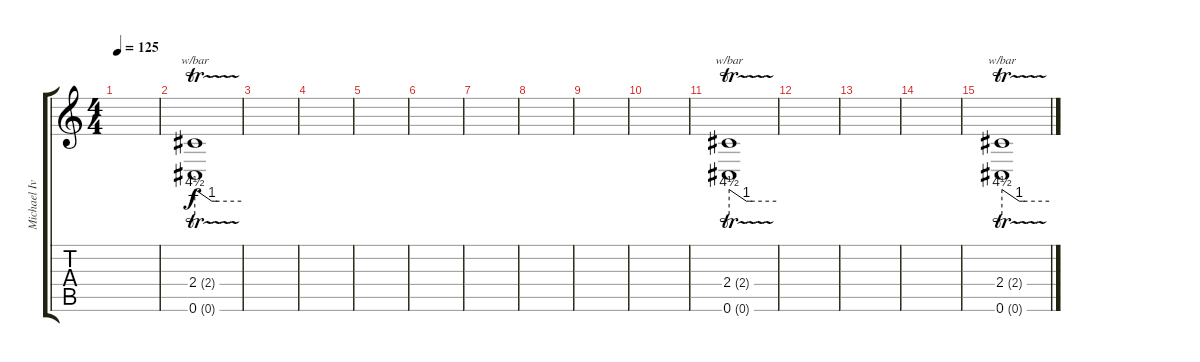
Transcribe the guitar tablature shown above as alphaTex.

\track ("Michael Ivins (Waaow Sound, Misc)" "Michael Iv") {instrument lead2sawtooth}
\staff {score tabs}
\tuning (E4 B3 G3 D3 A2 E2) {hide}
\ts (4 4)
\tempo 125
\clef g2
\ks c
|
(2.4{tr (2 64)} 0.6{tr (0 64)}).1{tbe (custom default 0 18 22 4 26 4 29 4 60 4) volume 3 instrument lead2sawtooth} |
|
|
|
|
|
|
|
|
(2.4{tr (2 64)} 0.6{tr (0 64)}).1{tbe (custom default 0 18 22 4 26 4 29 4 60 4) volume 3 instrument lead2sawtooth} |
|
|
|
(2.4{tr (2 64)} 0.6{tr (0 64)}).1{tbe (custom default 0 18 22 4 26 4 29 4 60 4) volume 3}
